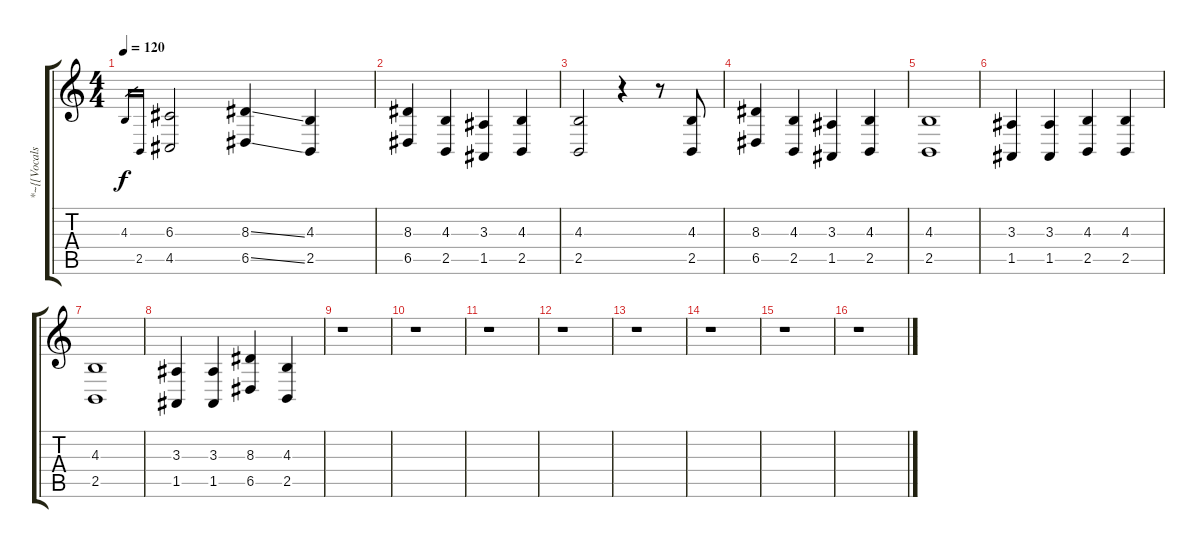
\track ("*~{[Vocals   - Tabbed by Peter B.]}~*" "*~{[Vocals") {instrument tenorsax}
\staff {score tabs}
\tuning (E4 B3 G3 D3 A2 E2) {hide}
\ts (4 4)
\tempo 120
\clef g2
\ks c
4.3.16{gr dy f} 2.5.16{gr} (6.3 4.5).2 (8.3{ss} 6.5{ss}).4 (4.3 2.5).4 |
(8.3 6.5).4 (4.3 2.5).4 (3.3 1.5).4 (4.3 2.5).4 |
(4.3 2.5).2 r.4 r.8 (4.3 2.5).8 |
(8.3 6.5).4 (4.3 2.5).4 (3.3 1.5).4 (4.3 2.5).4 |
(4.3 2.5).1 |
(3.3 1.5).4 (3.3 1.5).4 (4.3 2.5).4 (4.3 2.5).4 |
(4.3 2.5).1 |
(3.3 1.5).4 (3.3 1.5).4 (8.3 6.5).4 (4.3 2.5).4 |
r.1 |
r.1 |
r.1 |
r.1 |
r.1 |
r.1 |
r.1 |
r.1
